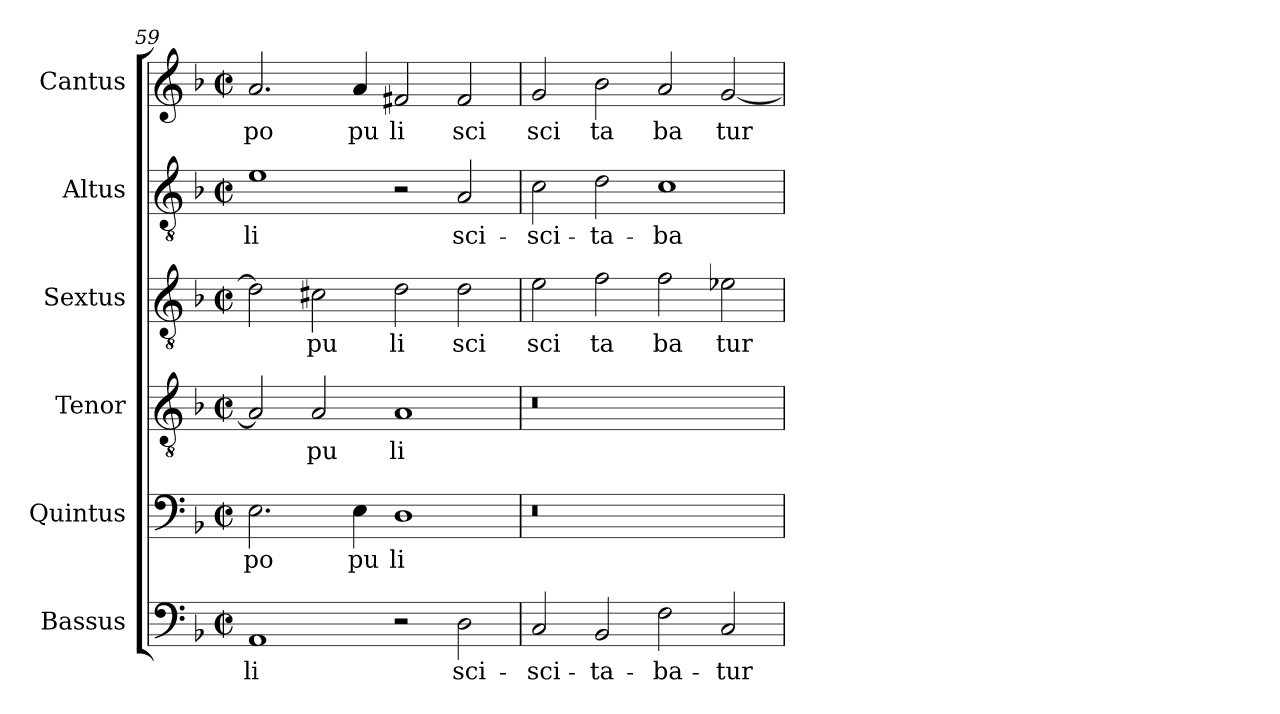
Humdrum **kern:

**kern	**text	**kern	**text	**kern	**text	**kern	**text	**kern	**text	**kern	**text
*part6	*part6	*part5	*part5	*part4	*part4	*part3	*part3	*part2	*part2	*part1	*part1
*staff6	*staff6	*staff5	*staff5	*staff4	*staff4	*staff3	*staff3	*staff2	*staff2	*staff1	*staff1
*I"Bassus	*	*I"Quintus	*	*I"Tenor	*	*I"Sextus	*	*I"Altus	*	*I"Cantus	*
*I'Bassus	*	*I'Quintus	*	*I'Tenor	*	*I'Sextus	*	*I'Altus	*	*I'Cantus	*
*clefF4	*	*clefF4	*	*clefGv2	*	*clefGv2	*	*clefGv2	*	*clefG2	*
*k[b-]	*	*k[b-]	*	*k[b-]	*	*k[b-]	*	*k[b-]	*	*k[b-]	*
*F:	*	*F:	*	*F:	*	*F:	*	*F:	*	*F:	*
*M2/2	*	*M2/2	*	*M2/2	*	*M2/2	*	*M2/2	*	*M2/2	*
*met(c|)	*	*met(c|)	*	*met(c|)	*	*met(c|)	*	*met(c|)	*	*met(c|)	*
=59	=59	=59	=59	=59	=59	=59	=59	=59	=59	=59	=59
!	!LO:LY:b:cj	!	!LO:LY:b:cj	!	!	!	!	!	!LO:LY:b:cj	!	!LO:LY:b:cj
1AA	-li	2.E\	po	2A/]	.	2d\]	.	1e	-li	2.a/	po
!	!	!	!	!	!LO:LY:b:cj	!	!LO:LY:b:cj	!	!	!	!
.	.	.	.	2A/	pu	2c#\	pu	.	.	.	.
!	!	!	!LO:LY:b:cj	!	!	!	!	!	!	!	!LO:LY:b:cj
.	.	4E\	pu	.	.	.	.	.	.	4a/	pu
!	!	!	!LO:LY:b:cj	!	!LO:LY:b:cj	!	!LO:LY:b:cj	!	!	!	!LO:LY:b:cj
2r	.	1D	li	1A	li	2d\	li	2r	.	2f#X/	li
!	!LO:LY:b:cj	!	!	!	!	!	!LO:LY:b:cj	!	!LO:LY:b:cj	!	!LO:LY:b:cj
2D\	sci-	.	.	.	.	2d\	sci	2A/	sci-	2f#/	sci
=60	=60	=60	=60	=60	=60	=60	=60	=60	=60	=60	=60
!	!LO:LY:b:cj	!	!	!	!	!	!LO:LY:b:cj	!	!LO:LY:b:cj	!	!LO:LY:b:cj
2C/	-sci-	0r	.	0r	.	2e\	sci	2c\	-sci-	2g/	sci
!	!LO:LY:b:cj	!	!	!	!	!	!LO:LY:b:cj	!	!LO:LY:b:cj	!	!LO:LY:b:cj
2BB-/	-ta-	.	.	.	.	2f\	ta	2d\	-ta-	2b-\	ta
!	!LO:LY:b:cj	!	!	!	!	!	!LO:LY:b:cj	!	!LO:LY:b:cj	!	!LO:LY:b:cj
2F\	-ba-	.	.	.	.	2f\	ba	1c	-ba-	2a/	ba
!	!LO:LY:b:cj	!	!	!	!	!	!LO:LY:b:cj	!	!	!	!LO:LY:b
2C/	-tur	.	.	.	.	2e-X\	tur	.	.	[>2g/	tur
=	=	=	=	=	=	=	=	=	=	=	=
*-	*-	*-	*-	*-	*-	*-	*-	*-	*-	*-	*-
